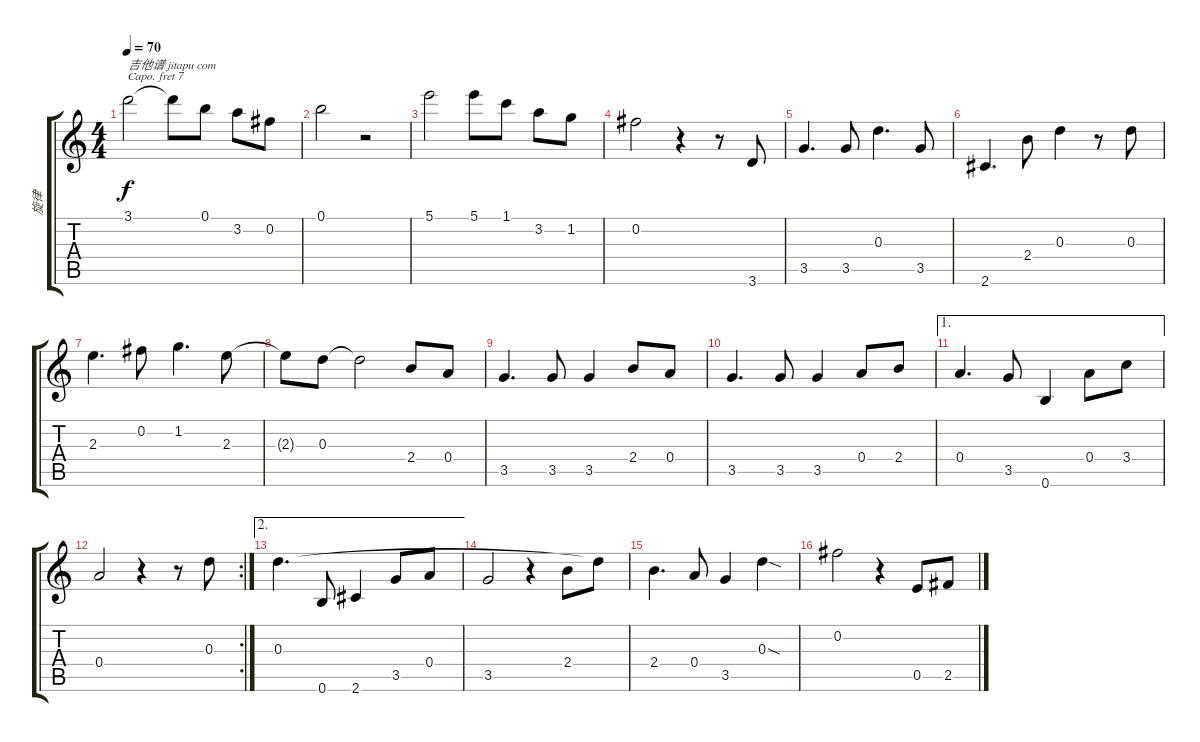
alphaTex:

\track ("旋律" "旋律") {instrument electricguitarmuted}
\staff {score tabs}
\capo 7
\tuning (E4 B3 G3 D3 A2 E2) {hide}
\ts (4 4)
\tempo 70
\clef g2
\ks c
3.1.2{txt "吉他谱 jitapu com" dy f instrument electricguitarmuted} 3.1{t}.8 0.1.8 3.2.8 0.2.8 |
0.1.2 r.2 |
5.1.2 5.1.8 1.1.8 3.2.8 1.2.8 |
0.2.2 r.4 r.8 3.6.8 |
3.5.4{d} 3.5.8 0.3.4{d} 3.5.8 |
2.6.4{d} 2.4.8 0.3.4 r.8 0.3.8 |
2.3.4{d} 0.2.8 1.2.4{d} 2.3.8 |
2.3{t}.8 0.3.8 0.3{t}.2 2.4.8 0.4.8 |
3.5.4{d} 3.5.8 3.5.4 2.4.8 0.4.8 |
3.5.4{d} 3.5.8 3.5.4 0.4.8 2.4.8 |
\ae 1
0.4.4{d} 3.5.8 0.6.4 0.4.8 3.4.8 |
\rc 2
0.4.2 r.4 r.8 0.3.8 |
\ae 2
0.3.4{d} 0.6.8 2.6.4 3.5.8 0.4.8 |
3.5.2 r.4 2.4.8 0.3{t}.8 |
2.4.4{d} 0.4.8 3.5.4 0.3{sod}.4 |
0.2.2 r.4 0.5.8 2.5.8
